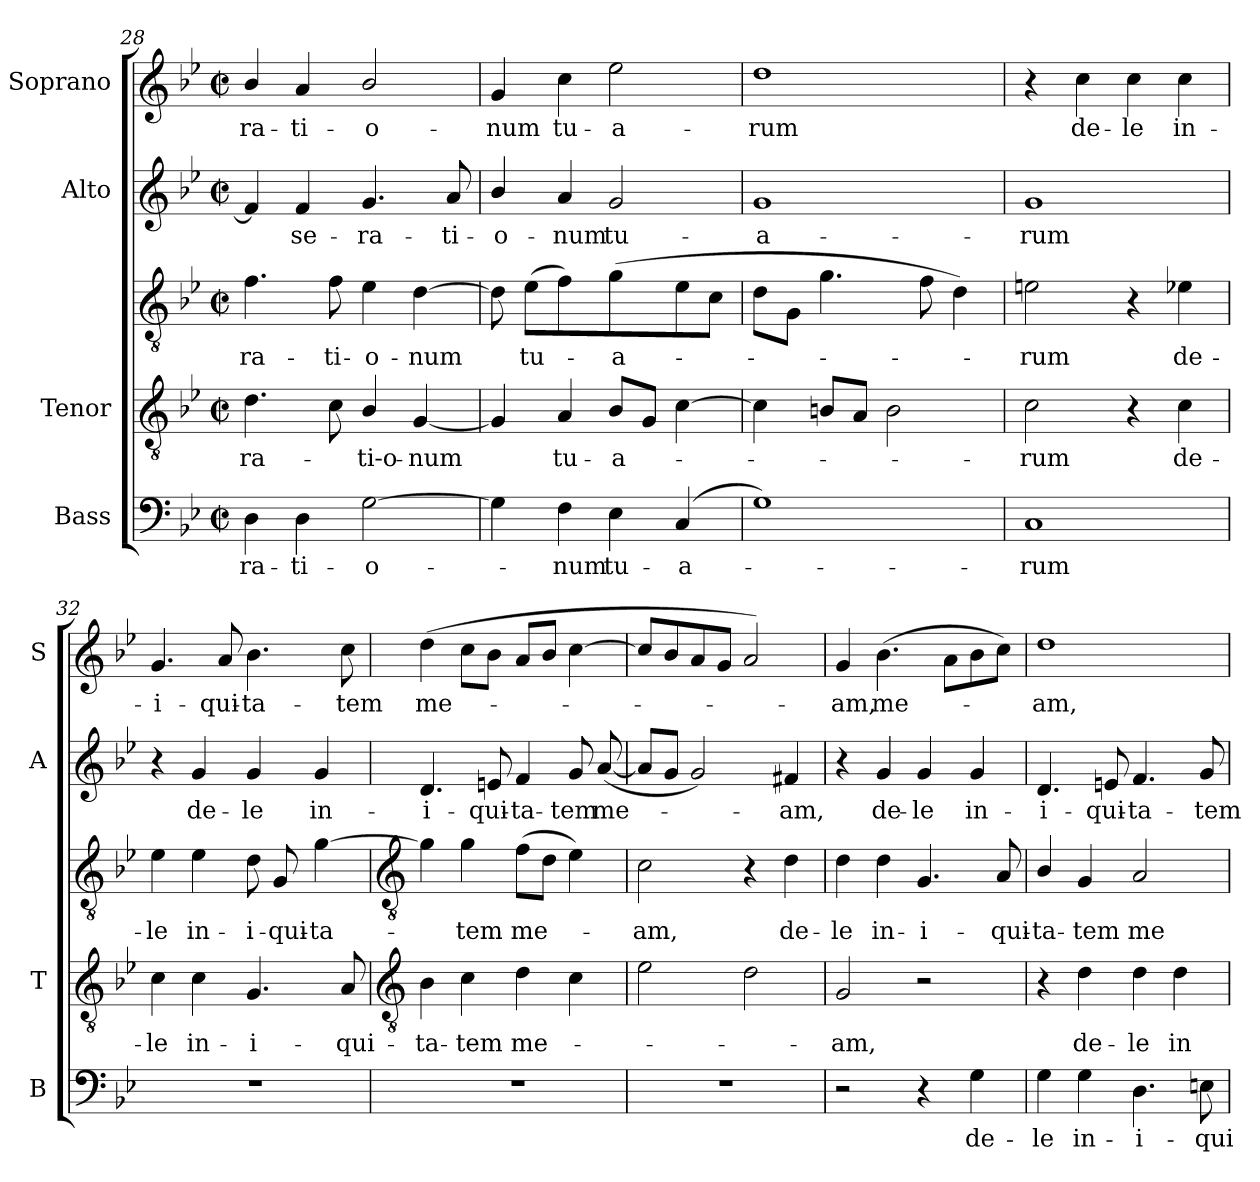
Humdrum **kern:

**kern	**text	**kern	**text	**kern	**text	**kern	**text	**kern	**text
*part4	*part4	*part3	*part3	*part3	*part3	*part2	*part2	*part1	*part1
*staff5	*staff5	*staff4	*staff4	*staff3	*staff3	*staff2	*staff2	*staff1	*staff1
*I"Bass	*	*I"Tenor	*	*	*	*I"Alto	*	*I"Soprano	*
*I'B	*	*I'T	*	*	*	*I'A	*	*I'S	*
*clefF4	*	*clefGv2	*	*clefGv2	*	*clefG2	*	*clefG2	*
*k[b-e-]	*	*k[b-e-]	*	*k[b-e-]	*	*k[b-e-]	*	*k[b-e-]	*
*B-:	*	*B-:	*	*B-:	*	*B-:	*	*B-:	*
*M2/2	*	*M2/2	*	*M2/2	*	*M2/2	*	*M2/2	*
*met(c|)	*	*met(c|)	*	*met(c|)	*	*met(c|)	*	*met(c|)	*
=28	=28	=28	=28	=28	=28	=28	=28	=28	=28
!	!LO:LY:b	!	!LO:LY:b	!	!LO:LY:b	!	!	!	!LO:LY:b
4D	-ra-	4.d	ra-	4.f	-ra-	4f]	.	4b-/	-ra-
!	!LO:LY:b	!	!	!	!	!	!LO:LY:b	!	!LO:LY:b
4D	-ti-	.	.	.	.	4f	se-	4a	-ti-
!	!	!	!	!	!LO:LY:b	!	!	!	!
.	.	8c	.	8f	-ti-	.	.	.	.
!	!LO:LY:b	!	!LO:LY:b	!	!LO:LY:b	!	!LO:LY:b	!	!LO:LY:b
[2G	-o-	4B-/	-ti-o-	4e-	-o-	4.g	-ra-	2b-/	-o-
!	!	!	!LO:LY:b	!	!LO:LY:b	!	!	!	!
.	.	[4G	-num	[4d	-num	.	.	.	.
!	!	!	!	!	!	!	!LO:LY:b	!	!
.	.	.	.	.	.	8a	-ti-	.	.
=29	=29	=29	=29	=29	=29	=29	=29	=29	=29
!	!	!	!	!	!	!	!LO:LY:b	!	!LO:LY:b
4G]	.	4G]	.	8d]	.	4b-/	-o-	4g	-num
!	!	!	!	!	!LO:LY:b	!	!	!	!
.	.	.	.	(>8e-L	tu-	.	.	.	.
!	!LO:LY:b	!	!LO:LY:b	!	!	!	!LO:LY:b	!	!LO:LY:b
4F	num	4A	tu-	4f)	.	4a	-num	4cc	tu-
!	!LO:LY:b	!	!LO:LY:b	!	!LO:LY:b	!	!LO:LY:b	!	!LO:LY:b
4E-	tu-	8B-L	-a-	(>4g	a-	2g	tu-	2ee-	-a-
.	.	8GJ	.	.	.	.	.	.	.
!	!LO:LY:b	!	!	!	!	!	!	!	!
(<4C	-a-	[4c	.	8e-	.	.	.	.	.
.	.	.	.	8cJ	.	.	.	.	.
=30	=30	=30	=30	=30	=30	=30	=30	=30	=30
!	!	!	!	!	!	!	!LO:LY:b	!	!LO:LY:b
1G)	.	4c]	.	8dL	.	1g	-a-	1dd	-rum
.	.	.	.	8GJ	.	.	.	.	.
.	.	8BnL	.	4.g	.	.	.	.	.
.	.	8AJ	.	.	.	.	.	.	.
.	.	2B	.	.	.	.	.	.	.
.	.	.	.	8f	.	.	.	.	.
.	.	.	.	4d)	.	.	.	.	.
=31	=31	=31	=31	=31	=31	=31	=31	=31	=31
!	!LO:LY:b	!	!LO:LY:b	!	!LO:LY:b	!	!LO:LY:b	!	!
1C	rum	2c	-rum	2en	rum	1g	-rum	4r	.
!	!	!	!	!	!	!	!	!	!LO:LY:b
.	.	.	.	.	.	.	.	4cc	de-
!	!	!	!	!	!	!	!	!	!LO:LY:b
.	.	4r	.	4r	.	.	.	4cc	-le
!	!	!	!LO:LY:b	!	!LO:LY:b	!	!	!	!LO:LY:b
.	.	4c	de-	4e-X	de-	.	.	4cc	in-
=32	=32	=32	=32	=32	=32	=32	=32	=32	=32
!	!	!	!LO:LY:b	!	!LO:LY:b	!	!	!	!LO:LY:b
1r	.	4c	le	4e-	-le	4r	.	4.g	-i-
!	!	!	!LO:LY:b	!	!LO:LY:b	!	!LO:LY:b	!	!
.	.	4c	in-	4e-	in-	4g	de-	.	.
!	!	!	!	!	!	!	!	!	!LO:LY:b
.	.	.	.	.	.	.	.	8a	-qui-
!	!	!	!LO:LY:b	!	!LO:LY:b	!	!LO:LY:b	!	!LO:LY:b
.	.	4.G	-i-	8d	-i-	4g	-le	4.b-	-ta-
!	!	!	!	!	!LO:LY:b	!	!	!	!
.	.	.	.	8G	-qui-	.	.	.	.
!	!	!	!	!	!LO:LY:b	!	!LO:LY:b	!	!
.	.	.	.	[4g	-ta-	4g	in-	.	.
!	!	!	!LO:LY:b	!	!	!	!	!	!LO:LY:b
.	.	8A	-qui-	.	.	.	.	8cc	-tem
!!LO:LB:g=z
=33	=33	=33	=33	=33	=33	=33	=33	=33	=33
*	*	*clefGv2	*	*clefGv2	*	*	*	*	*
!	!	!	!LO:LY:b	!	!	!	!LO:LY:b	!	!LO:LY:b
1r	.	4B-	-ta-	4g]	.	4.d	-i-	(<4dd	me-
!	!	!	!LO:LY:b	!	!LO:LY:b	!	!	!	!
.	.	4c	-tem	4g	-tem	.	.	8ccL	.
!	!	!	!	!	!	!	!LO:LY:b	!	!
.	.	.	.	.	.	8en	-qui-	8b-J	.
!	!	!	!LO:LY:b	!	!LO:LY:b	!	!LO:LY:b	!	!
.	.	4d	me-	(>8fL	me-	4f	-ta-	8aL	.
.	.	.	.	8dJ	.	.	.	8b-J	.
!	!	!	!	!	!	!	!LO:LY:b	!	!
.	.	4c	.	4e-)	.	8g	-tem	[4cc	.
!	!	!	!	!	!	!	!LO:LY:b	!	!
.	.	.	.	.	.	(<[8a	me-	.	.
=34	=34	=34	=34	=34	=34	=34	=34	=34	=34
!	!	!	!	!	!LO:LY:b	!	!	!	!
1r	.	2e-	.	2c	am,	8aL]	.	8ccL]	.
.	.	.	.	.	.	8gJ	.	8b-	.
.	.	.	.	.	.	2g)	.	8a	.
.	.	.	.	.	.	.	.	8gJ	.
.	.	2d	.	4r	.	.	.	2a)	.
!	!	!	!	!	!LO:LY:b	!	!LO:LY:b	!	!
.	.	.	.	4d	de-	4f#X	am,	.	.
=35	=35	=35	=35	=35	=35	=35	=35	=35	=35
!	!	!	!LO:LY:b	!	!LO:LY:b	!	!	!	!LO:LY:b
2r	.	2G	-am,	4d	-le	4r	.	4g	am,
!	!	!	!	!	!LO:LY:b	!	!LO:LY:b	!	!LO:LY:b
.	.	.	.	4d	in-	4g	de-	(>4.b-	me-
!	!	!	!	!	!LO:LY:b	!	!LO:LY:b	!	!
4r	.	2r	.	4.G	-i-	4g	-le	.	.
.	.	.	.	.	.	.	.	8aL	.
!	!LO:LY:b	!	!	!	!	!	!LO:LY:b	!	!
4G	de-	.	.	.	.	4g	in-	8b-	.
!	!	!	!	!	!LO:LY:b	!	!	!	!
.	.	.	.	8A	-qui-	.	.	8ccJ)	.
=36	=36	=36	=36	=36	=36	=36	=36	=36	=36
!	!LO:LY:b	!	!	!	!LO:LY:b	!	!LO:LY:b	!	!LO:LY:b
4G	-le	4r	.	4B-/	ta-	4.d	-i-	1dd	am,
!	!LO:LY:b	!	!LO:LY:b	!	!LO:LY:b	!	!	!	!
4G	in-	4d	-de-	4G	-tem	.	.	.	.
!	!	!	!	!	!	!	!LO:LY:b	!	!
.	.	.	.	.	.	8en	-qui-	.	.
!	!LO:LY:b	!	!LO:LY:b	!	!LO:LY:b	!	!LO:LY:b	!	!
4.D	-i-	4d	-le	2A	me-	4.f	-ta-	.	.
!	!	!	!LO:LY:b	!	!	!	!	!	!
.	.	4d	in-	.	.	.	.	.	.
!	!LO:LY:b	!	!	!	!	!	!LO:LY:b	!	!
8En	-qui-	.	.	.	.	8g	-tem	.	.
=	=	=	=	=	=	=	=	=	=
*-	*-	*-	*-	*-	*-	*-	*-	*-	*-
